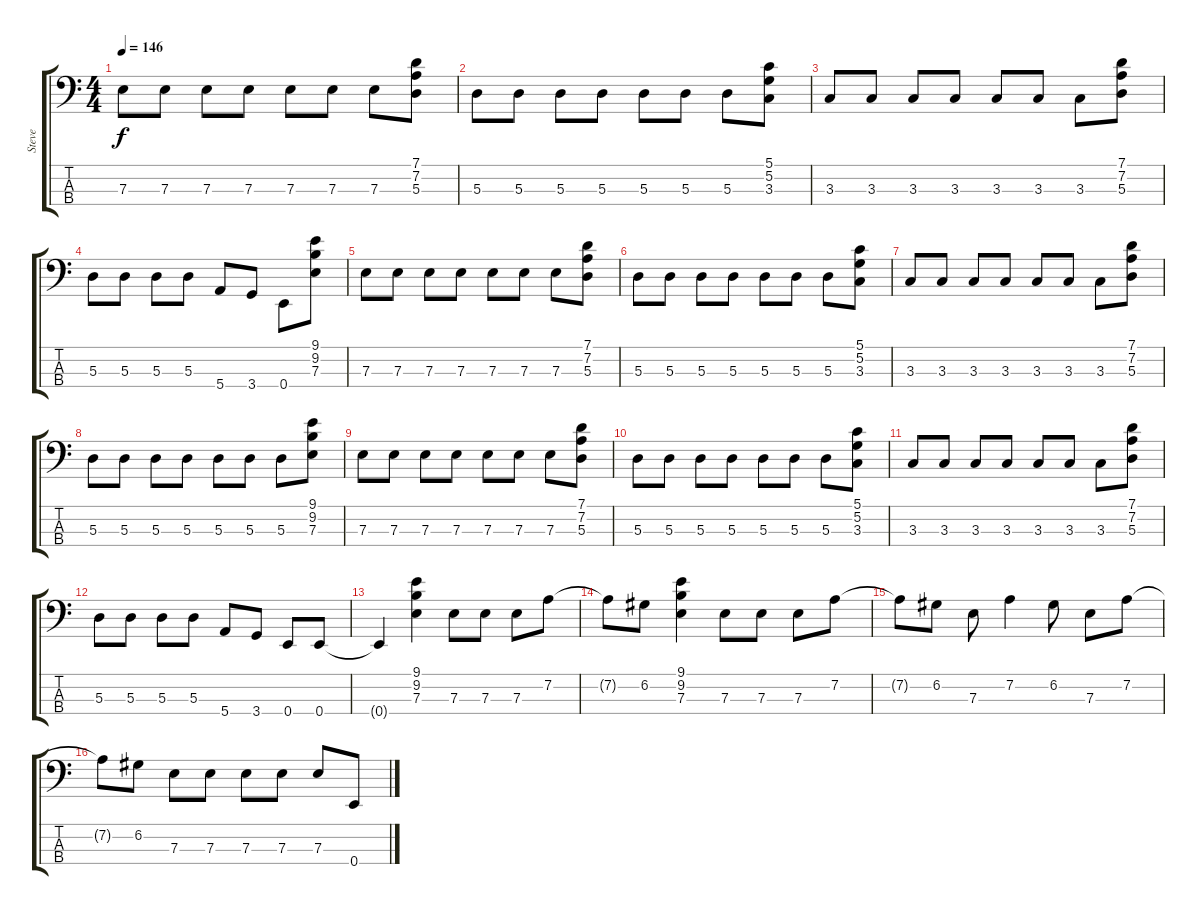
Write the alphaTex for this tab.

\track ("Steve" "Steve") {instrument electricbassfinger}
\staff {score tabs}
\tuning (G2 D2 A1 E1) {hide}
\ts (4 4)
\tempo 146
\clef f4
\ks c
7.3.8{dy f} 7.3.8 7.3.8 7.3.8 7.3.8 7.3.8 7.3.8 (7.1 7.2 5.3).8 |
5.3.8 5.3.8 5.3.8 5.3.8 5.3.8 5.3.8 5.3.8 (5.1 5.2 3.3).8 |
3.3.8 3.3.8 3.3.8 3.3.8 3.3.8 3.3.8 3.3.8 (7.1 7.2 5.3).8 |
5.3.8 5.3.8 5.3.8 5.3.8 5.4.8 3.4.8 0.4.8 (9.1 9.2 7.3).8 |
7.3.8 7.3.8 7.3.8 7.3.8 7.3.8 7.3.8 7.3.8 (7.1 7.2 5.3).8 |
5.3.8 5.3.8 5.3.8 5.3.8 5.3.8 5.3.8 5.3.8 (5.1 5.2 3.3).8 |
3.3.8 3.3.8 3.3.8 3.3.8 3.3.8 3.3.8 3.3.8 (7.1 7.2 5.3).8 |
5.3.8 5.3.8 5.3.8 5.3.8 5.3.8 5.3.8 5.3.8 (9.1 9.2 7.3).8 |
7.3.8 7.3.8 7.3.8 7.3.8 7.3.8 7.3.8 7.3.8 (7.1 7.2 5.3).8 |
5.3.8 5.3.8 5.3.8 5.3.8 5.3.8 5.3.8 5.3.8 (5.1 5.2 3.3).8 |
3.3.8 3.3.8 3.3.8 3.3.8 3.3.8 3.3.8 3.3.8 (7.1 7.2 5.3).8 |
5.3.8 5.3.8 5.3.8 5.3.8 5.4.8 3.4.8 0.4.8 0.4.8 |
0.4{t}.4 (9.1 9.2 7.3).4 7.3.8 7.3.8 7.3.8 7.2.8 |
7.2{t}.8 6.2.8 (9.1 9.2 7.3).4 7.3.8 7.3.8 7.3.8 7.2.8 |
7.2{t}.8 6.2.8 7.3.8 7.2.4 6.2.8 7.3.8 7.2.8 |
7.2{t}.8 6.2.8 7.3.8 7.3.8 7.3.8 7.3.8 7.3.8 0.4.8
